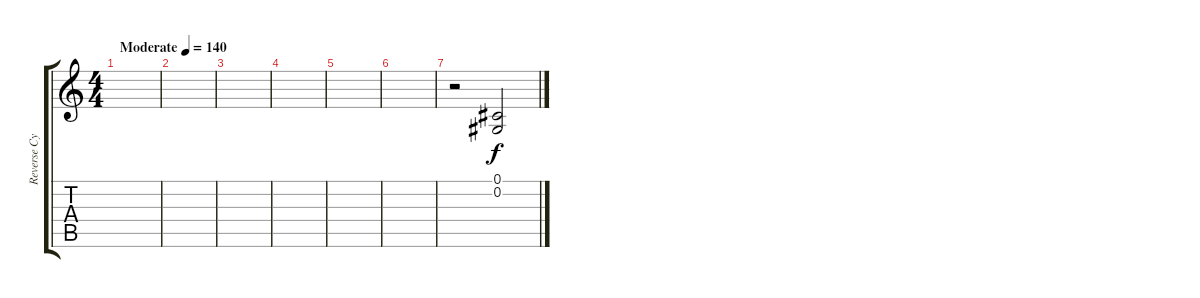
\track ("Reverse Cymbal" "Reverse Cy") {instrument reversecymbal}
\staff {score tabs}
\tuning (Db4 Ab3 E3 B2 Gb2 B1) {hide}
\ts (4 4)
\tempo (140 "Moderate")
\clef g2
\ks c
|
|
|
|
|
|
r.2 (0.1 0.2).2
